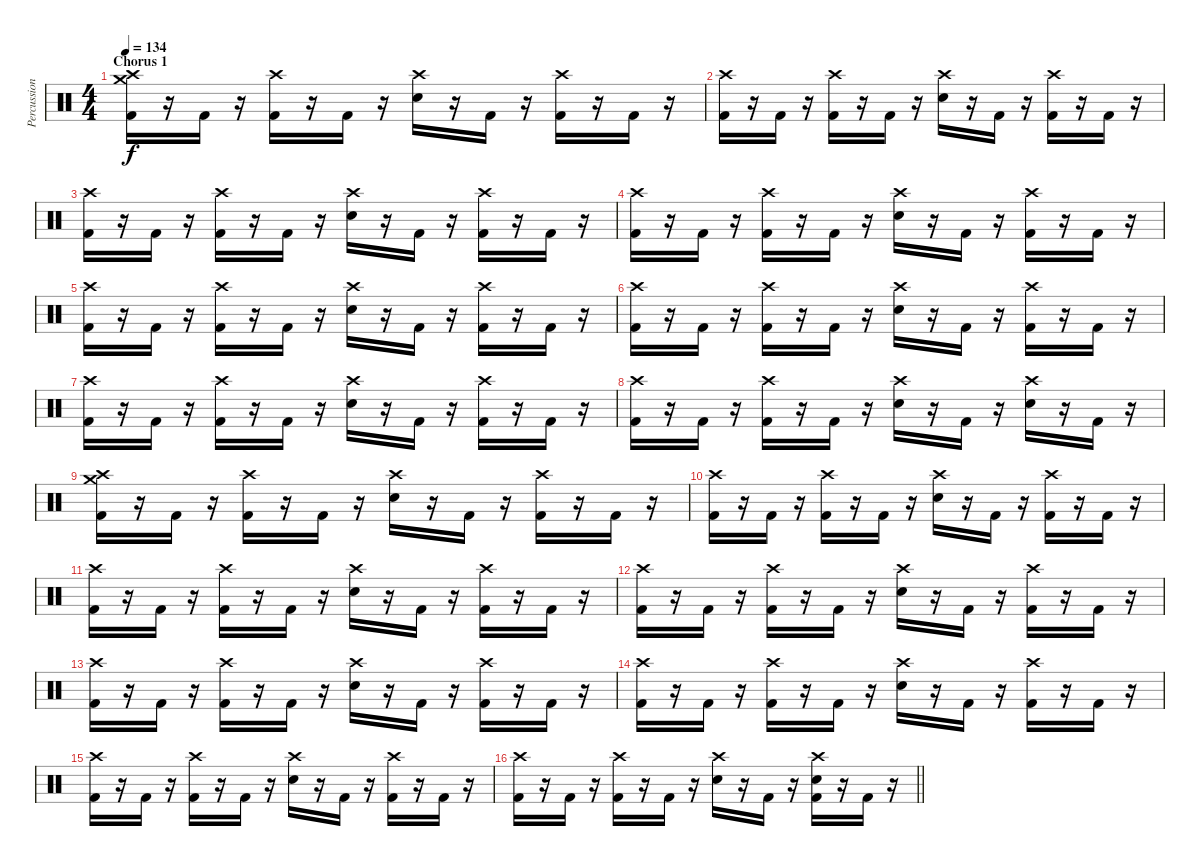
\track ("Percussions" "Percussion") {instrument percussion}
\staff {score}
\articulation defaults
\ts (4 4)
\section ("" "Chorus 1")
\tempo 134
\clef neutral
\ks c
("Crash high (hit)" "Crash medium (hit)" "Kick (hit) 2").16{dy f} r.16 "Kick (hit) 2".16 r.16 ("Crash high (hit)" "Kick (hit) 2").16 r.16 "Kick (hit) 2".16 r.16 ("Crash high (hit)" "Electric Snare (hit)").16 r.16 "Kick (hit) 2".16 r.16 ("Crash high (hit)" "Kick (hit) 2").16 r.16 "Kick (hit) 2".16 r.16 |
("Crash high (hit)" "Kick (hit) 2").16 r.16 "Kick (hit) 2".16 r.16 ("Crash high (hit)" "Kick (hit) 2").16 r.16 "Kick (hit) 2".16 r.16 ("Crash high (hit)" "Electric Snare (hit)").16 r.16 "Kick (hit) 2".16 r.16 ("Crash high (hit)" "Kick (hit) 2").16 r.16 "Kick (hit) 2".16 r.16 |
("Crash high (hit)" "Kick (hit) 2").16 r.16 "Kick (hit) 2".16 r.16 ("Crash high (hit)" "Kick (hit) 2").16 r.16 "Kick (hit) 2".16 r.16 ("Crash high (hit)" "Electric Snare (hit)").16 r.16 "Kick (hit) 2".16 r.16 ("Crash high (hit)" "Kick (hit) 2").16 r.16 "Kick (hit) 2".16 r.16 |
("Crash high (hit)" "Kick (hit) 2").16 r.16 "Kick (hit) 2".16 r.16 ("Crash high (hit)" "Kick (hit) 2").16 r.16 "Kick (hit) 2".16 r.16 ("Crash high (hit)" "Electric Snare (hit)").16 r.16 "Kick (hit) 2".16 r.16 ("Crash high (hit)" "Kick (hit) 2").16 r.16 "Kick (hit) 2".16 r.16 |
("Crash high (hit)" "Kick (hit) 2").16 r.16 "Kick (hit) 2".16 r.16 ("Crash high (hit)" "Kick (hit) 2").16 r.16 "Kick (hit) 2".16 r.16 ("Crash high (hit)" "Electric Snare (hit)").16 r.16 "Kick (hit) 2".16 r.16 ("Crash high (hit)" "Kick (hit) 2").16 r.16 "Kick (hit) 2".16 r.16 |
("Crash high (hit)" "Kick (hit) 2").16 r.16 "Kick (hit) 2".16 r.16 ("Crash high (hit)" "Kick (hit) 2").16 r.16 "Kick (hit) 2".16 r.16 ("Crash high (hit)" "Electric Snare (hit)").16 r.16 "Kick (hit) 2".16 r.16 ("Crash high (hit)" "Kick (hit) 2").16 r.16 "Kick (hit) 2".16 r.16 |
("Crash high (hit)" "Kick (hit) 2").16 r.16 "Kick (hit) 2".16 r.16 ("Crash high (hit)" "Kick (hit) 2").16 r.16 "Kick (hit) 2".16 r.16 ("Crash high (hit)" "Electric Snare (hit)").16 r.16 "Kick (hit) 2".16 r.16 ("Crash high (hit)" "Kick (hit) 2").16 r.16 "Kick (hit) 2".16 r.16 |
("Crash high (hit)" "Kick (hit) 2").16 r.16 "Kick (hit) 2".16 r.16 ("Crash high (hit)" "Kick (hit) 2").16 r.16 "Kick (hit) 2".16 r.16 ("Crash high (hit)" "Electric Snare (hit)").16 r.16 "Kick (hit) 2".16 r.16 ("Crash high (hit)" "Electric Snare (hit)").16 r.16 "Kick (hit) 2".16 r.16 |
("Crash high (hit)" "Crash medium (hit)" "Kick (hit) 2").16 r.16 "Kick (hit) 2".16 r.16 ("Crash high (hit)" "Kick (hit) 2").16 r.16 "Kick (hit) 2".16 r.16 ("Crash high (hit)" "Electric Snare (hit)").16 r.16 "Kick (hit) 2".16 r.16 ("Crash high (hit)" "Kick (hit) 2").16 r.16 "Kick (hit) 2".16 r.16 |
("Crash high (hit)" "Kick (hit) 2").16 r.16 "Kick (hit) 2".16 r.16 ("Crash high (hit)" "Kick (hit) 2").16 r.16 "Kick (hit) 2".16 r.16 ("Crash high (hit)" "Electric Snare (hit)").16 r.16 "Kick (hit) 2".16 r.16 ("Crash high (hit)" "Kick (hit) 2").16 r.16 "Kick (hit) 2".16 r.16 |
("Crash high (hit)" "Kick (hit) 2").16 r.16 "Kick (hit) 2".16 r.16 ("Crash high (hit)" "Kick (hit) 2").16 r.16 "Kick (hit) 2".16 r.16 ("Crash high (hit)" "Electric Snare (hit)").16 r.16 "Kick (hit) 2".16 r.16 ("Crash high (hit)" "Kick (hit) 2").16 r.16 "Kick (hit) 2".16 r.16 |
("Crash high (hit)" "Kick (hit) 2").16 r.16 "Kick (hit) 2".16 r.16 ("Crash high (hit)" "Kick (hit) 2").16 r.16 "Kick (hit) 2".16 r.16 ("Crash high (hit)" "Electric Snare (hit)").16 r.16 "Kick (hit) 2".16 r.16 ("Crash high (hit)" "Kick (hit) 2").16 r.16 "Kick (hit) 2".16 r.16 |
("Crash high (hit)" "Kick (hit) 2").16 r.16 "Kick (hit) 2".16 r.16 ("Crash high (hit)" "Kick (hit) 2").16 r.16 "Kick (hit) 2".16 r.16 ("Crash high (hit)" "Electric Snare (hit)").16 r.16 "Kick (hit) 2".16 r.16 ("Crash high (hit)" "Kick (hit) 2").16 r.16 "Kick (hit) 2".16 r.16 |
("Crash high (hit)" "Kick (hit) 2").16 r.16 "Kick (hit) 2".16 r.16 ("Crash high (hit)" "Kick (hit) 2").16 r.16 "Kick (hit) 2".16 r.16 ("Crash high (hit)" "Electric Snare (hit)").16 r.16 "Kick (hit) 2".16 r.16 ("Crash high (hit)" "Kick (hit) 2").16 r.16 "Kick (hit) 2".16 r.16 |
("Crash high (hit)" "Kick (hit) 2").16 r.16 "Kick (hit) 2".16 r.16 ("Crash high (hit)" "Kick (hit) 2").16 r.16 "Kick (hit) 2".16 r.16 ("Crash high (hit)" "Electric Snare (hit)").16 r.16 "Kick (hit) 2".16 r.16 ("Crash high (hit)" "Kick (hit) 2").16 r.16 "Kick (hit) 2".16 r.16 |
\barLineRight lightlight
("Crash high (hit)" "Kick (hit) 2").16 r.16 "Kick (hit) 2".16 r.16 ("Crash high (hit)" "Kick (hit) 2").16 r.16 "Kick (hit) 2".16 r.16 ("Crash high (hit)" "Electric Snare (hit)").16 r.16 "Kick (hit) 2".16 r.16 ("Crash high (hit)" "Electric Snare (hit)" "Kick (hit) 2").16 r.16 "Kick (hit) 2".16 r.16
